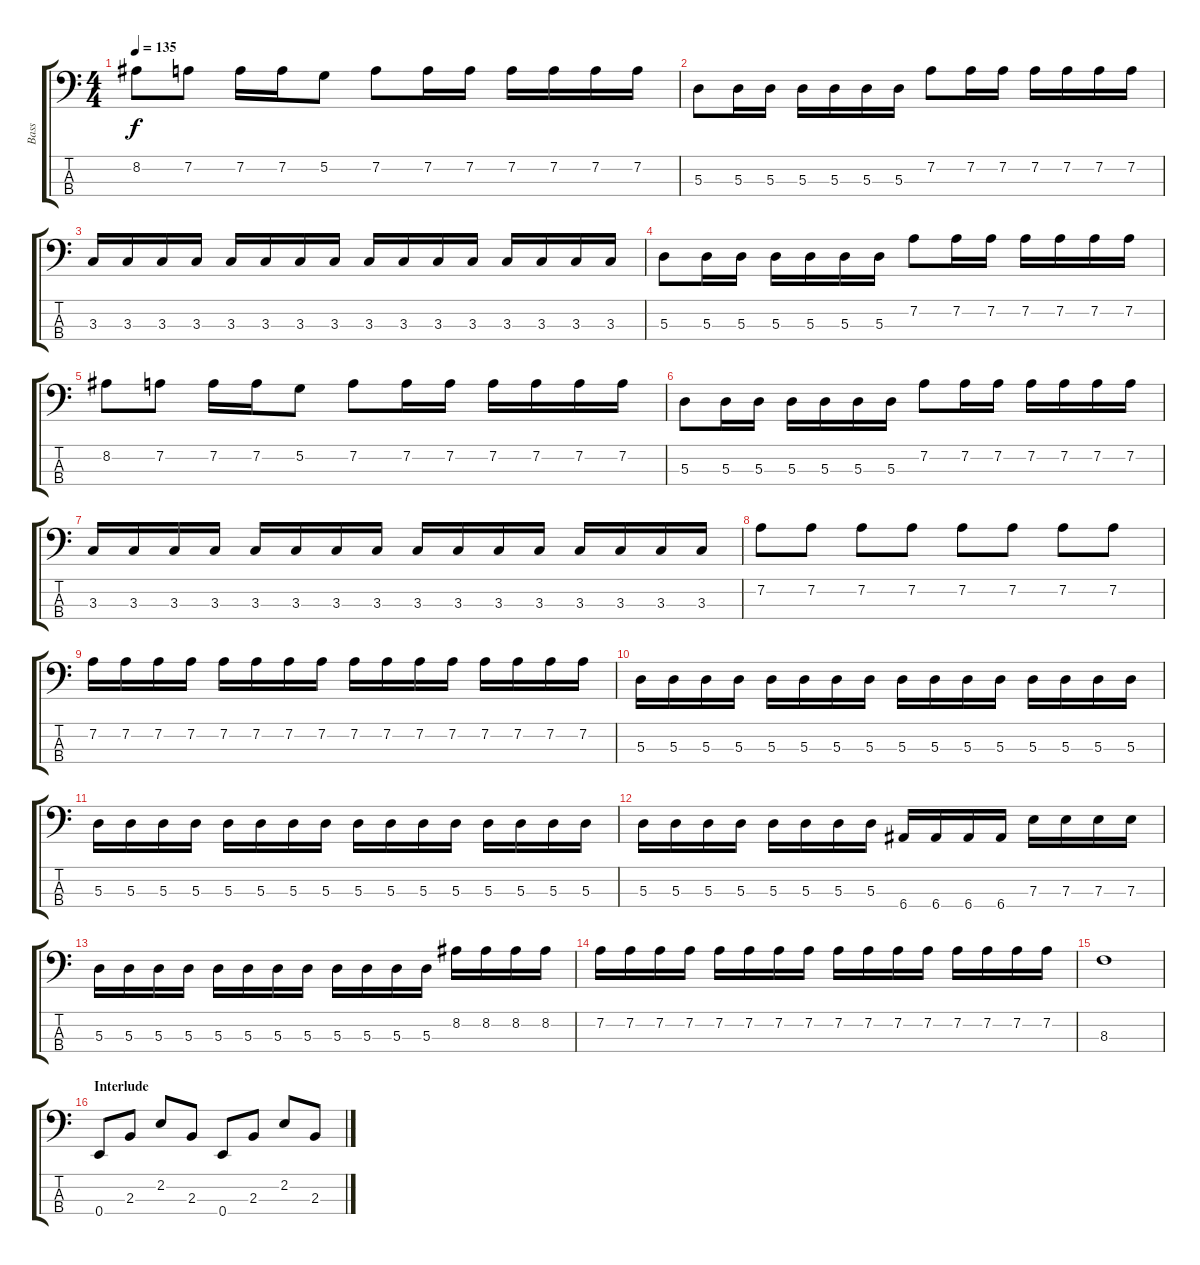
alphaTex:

\track ("Bass" "Bass") {instrument electricbasspick}
\staff {score tabs}
\tuning (G2 D2 A1 E1) {hide}
\ts (4 4)
\tempo 135
\clef f4
\ks c
8.2.8{dy f} 7.2.8 7.2.16 7.2.16 5.2.8 7.2.8 7.2.16 7.2.16 7.2.16 7.2.16 7.2.16 7.2.16 |
5.3.8 5.3.16 5.3.16 5.3.16 5.3.16 5.3.16 5.3.16 7.2.8 7.2.16 7.2.16 7.2.16 7.2.16 7.2.16 7.2.16 |
3.3.16 3.3.16 3.3.16 3.3.16 3.3.16 3.3.16 3.3.16 3.3.16 3.3.16 3.3.16 3.3.16 3.3.16 3.3.16 3.3.16 3.3.16 3.3.16 |
5.3.8 5.3.16 5.3.16 5.3.16 5.3.16 5.3.16 5.3.16 7.2.8 7.2.16 7.2.16 7.2.16 7.2.16 7.2.16 7.2.16 |
8.2.8 7.2.8 7.2.16 7.2.16 5.2.8 7.2.8 7.2.16 7.2.16 7.2.16 7.2.16 7.2.16 7.2.16 |
5.3.8 5.3.16 5.3.16 5.3.16 5.3.16 5.3.16 5.3.16 7.2.8 7.2.16 7.2.16 7.2.16 7.2.16 7.2.16 7.2.16 |
3.3.16 3.3.16 3.3.16 3.3.16 3.3.16 3.3.16 3.3.16 3.3.16 3.3.16 3.3.16 3.3.16 3.3.16 3.3.16 3.3.16 3.3.16 3.3.16 |
7.2.8 7.2.8 7.2.8 7.2.8 7.2.8 7.2.8 7.2.8 7.2.8 |
7.2.16 7.2.16 7.2.16 7.2.16 7.2.16 7.2.16 7.2.16 7.2.16 7.2.16 7.2.16 7.2.16 7.2.16 7.2.16 7.2.16 7.2.16 7.2.16 |
5.3.16 5.3.16 5.3.16 5.3.16 5.3.16 5.3.16 5.3.16 5.3.16 5.3.16 5.3.16 5.3.16 5.3.16 5.3.16 5.3.16 5.3.16 5.3.16 |
5.3.16 5.3.16 5.3.16 5.3.16 5.3.16 5.3.16 5.3.16 5.3.16 5.3.16 5.3.16 5.3.16 5.3.16 5.3.16 5.3.16 5.3.16 5.3.16 |
5.3.16 5.3.16 5.3.16 5.3.16 5.3.16 5.3.16 5.3.16 5.3.16 6.4.16 6.4.16 6.4.16 6.4.16 7.3.16 7.3.16 7.3.16 7.3.16 |
5.3.16 5.3.16 5.3.16 5.3.16 5.3.16 5.3.16 5.3.16 5.3.16 5.3.16 5.3.16 5.3.16 5.3.16 8.2.16 8.2.16 8.2.16 8.2.16 |
7.2.16 7.2.16 7.2.16 7.2.16 7.2.16 7.2.16 7.2.16 7.2.16 7.2.16 7.2.16 7.2.16 7.2.16 7.2.16 7.2.16 7.2.16 7.2.16 |
8.3.1 |
\section ("" "Interlude")
0.4.8 2.3.8 2.2.8 2.3.8 0.4.8 2.3.8 2.2.8 2.3.8
